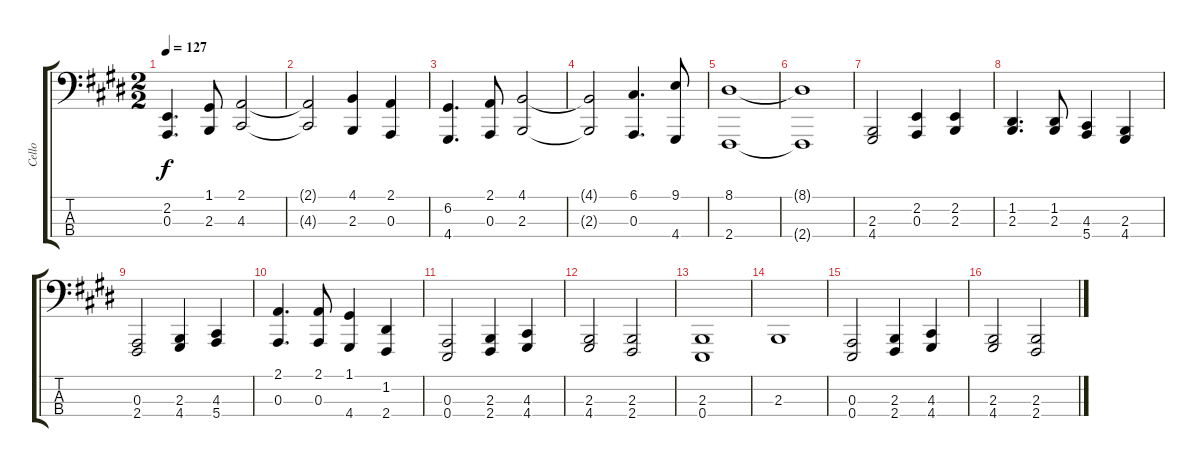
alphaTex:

\track ("Cello" "Cello") {instrument cello}
\staff {score tabs}
\tuning (G2 D2 A1 E1) {hide}
\ts (2 2)
\tempo 127
\clef f4
\ks e
(2.2 0.3).4{d dy f} (1.1 2.3).8 (2.1 4.3).2 |
(2.1{t} 4.3{t}).2 (4.1 2.3).4 (2.1 0.3).4 |
(6.2 4.4).4{d} (2.1 0.3).8 (4.1 2.3).2 |
(4.1{t} 2.3{t}).2 (6.1 0.3).4{d} (9.1 4.4).8 |
(8.1 2.4).1 |
(8.1{t} 2.4{t}).1 |
(2.3 4.4).2 (2.2 0.3).4 (2.2 2.3).4 |
(1.2 2.3).4{d} (1.2 2.3).8 (4.3 5.4).4 (2.3 4.4).4 |
(0.3 2.4).2 (2.3 4.4).4 (4.3 5.4).4 |
(2.1 0.3).4{d} (2.1 0.3).8 (1.1 4.4).4 (1.2 2.4).4 |
(0.3 0.4).2 (2.3 2.4).4 (4.3 4.4).4 |
(2.3 4.4).2 (2.3 2.4).2 |
(2.3 0.4).1 |
2.3.1 |
(0.3 0.4).2 (2.3 2.4).4 (4.3 4.4).4 |
(2.3 4.4).2 (2.3 2.4).2
